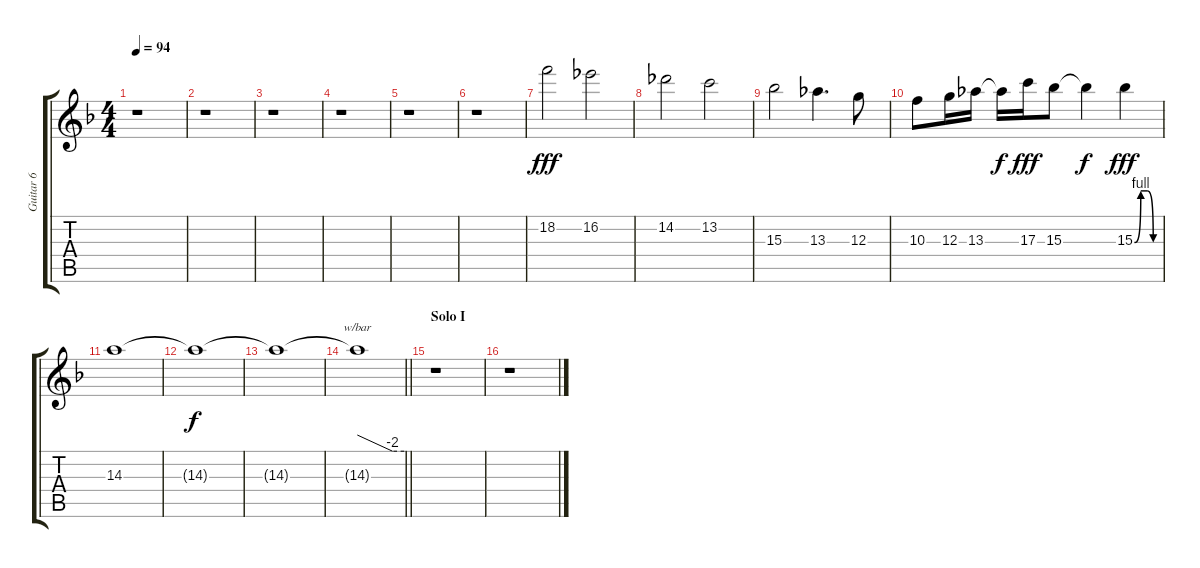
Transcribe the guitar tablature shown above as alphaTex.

\track ("Guitar 6" "Guitar 6") {instrument distortionguitar}
\staff {score tabs}
\tuning (E4 B3 G3 D3 A2 E2) {hide}
\ts (4 4)
\tempo 94
\clef g2
\ks f
r.1{dy f} |
r.1 |
r.1 |
r.1 |
r.1 |
r.1 |
18.2.2{dy fff} 16.2.2 |
14.2.2 13.2.2 |
15.3.2 13.3.4{d} 12.3.8 |
10.3.8 12.3.16 13.3.16 13.3{t}.16{dy f} 17.3.16{dy fff} 15.3.8 15.3{t}.4{dy f} 15.3{be (custom 0 0 15 4 30 4 45 0 60 0)}.4{dy fff} |
14.3.1 |
14.3{t}.1{dy f} |
14.3{t}.1 |
\barLineRight lightlight
14.3{t}.1{tbe (custom default 0 0 45 -8 60 -8)} |
\section ("" "Solo I")
r.1 |
r.1
